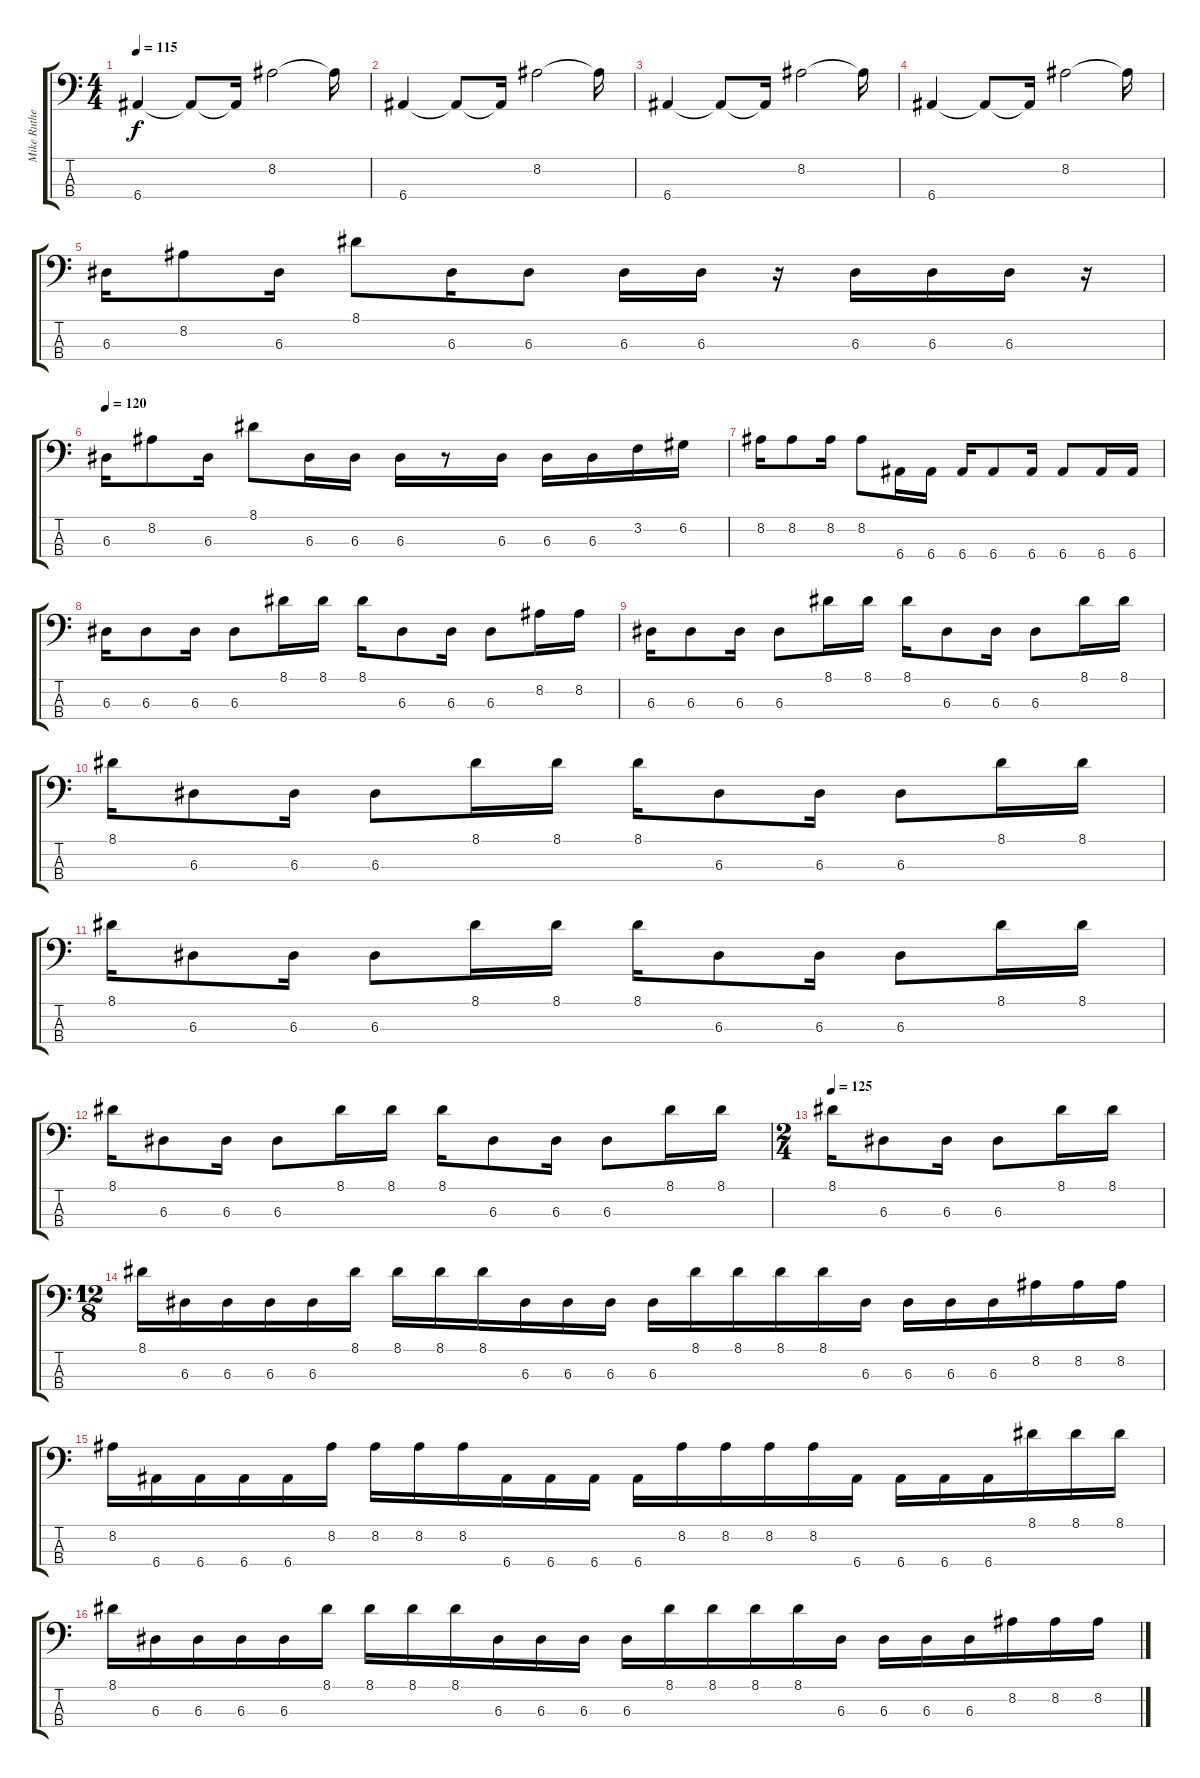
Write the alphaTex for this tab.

\track ("Mike Rutherford (bass)" "Mike Ruthe") {instrument electricbassfinger}
\staff {score tabs}
\tuning (G2 D2 A1 E1) {hide}
\ts (4 4)
\tempo 115
\clef f4
\ks c
6.4.4{dy f} 6.4{t}.8 6.4{t}.16 8.2.2 8.2{t}.16 |
6.4.4 6.4{t}.8 6.4{t}.16 8.2.2 8.2{t}.16 |
6.4.4 6.4{t}.8 6.4{t}.16 8.2.2 8.2{t}.16 |
6.4.4 6.4{t}.8 6.4{t}.16 8.2.2 8.2{t}.16 |
6.3.16 8.2.8 6.3.16 8.1.8 6.3.16 6.3.8 6.3.16 6.3.16 r.16 6.3.16 6.3.16 6.3.16 r.16 |
\tempo 120
6.3.16 8.2.8 6.3.16 8.1.8 6.3.16 6.3.16 6.3.16 r.8 6.3.16 6.3.16 6.3.16 3.2.16 6.2.16 |
8.2.16 8.2.8 8.2.16 8.2.8 6.4.16 6.4.16 6.4.16 6.4.8 6.4.16 6.4.8 6.4.16 6.4.16 |
6.3.16 6.3.8 6.3.16 6.3.8 8.1.16 8.1.16 8.1.16 6.3.8 6.3.16 6.3.8 8.2.16 8.2.16 |
6.3.16 6.3.8 6.3.16 6.3.8 8.1.16 8.1.16 8.1.16 6.3.8 6.3.16 6.3.8 8.1.16 8.1.16 |
8.1.16 6.3.8 6.3.16 6.3.8 8.1.16 8.1.16 8.1.16 6.3.8 6.3.16 6.3.8 8.1.16 8.1.16 |
8.1.16 6.3.8 6.3.16 6.3.8 8.1.16 8.1.16 8.1.16 6.3.8 6.3.16 6.3.8 8.1.16 8.1.16 |
8.1.16 6.3.8 6.3.16 6.3.8 8.1.16 8.1.16 8.1.16 6.3.8 6.3.16 6.3.8 8.1.16 8.1.16 |
\ts (2 4)
\tempo 125
8.1.16 6.3.8 6.3.16 6.3.8 8.1.16 8.1.16 |
\ts (12 8)
8.1.16 6.3.16 6.3.16 6.3.16 6.3.16 8.1.16 8.1.16 8.1.16 8.1.16 6.3.16 6.3.16 6.3.16 6.3.16 8.1.16 8.1.16 8.1.16 8.1.16 6.3.16 6.3.16 6.3.16 6.3.16 8.2.16 8.2.16 8.2.16 |
8.2.16 6.4.16 6.4.16 6.4.16 6.4.16 8.2.16 8.2.16 8.2.16 8.2.16 6.4.16 6.4.16 6.4.16 6.4.16 8.2.16 8.2.16 8.2.16 8.2.16 6.4.16 6.4.16 6.4.16 6.4.16 8.1.16 8.1.16 8.1.16 |
8.1.16 6.3.16 6.3.16 6.3.16 6.3.16 8.1.16 8.1.16 8.1.16 8.1.16 6.3.16 6.3.16 6.3.16 6.3.16 8.1.16 8.1.16 8.1.16 8.1.16 6.3.16 6.3.16 6.3.16 6.3.16 8.2.16 8.2.16 8.2.16
